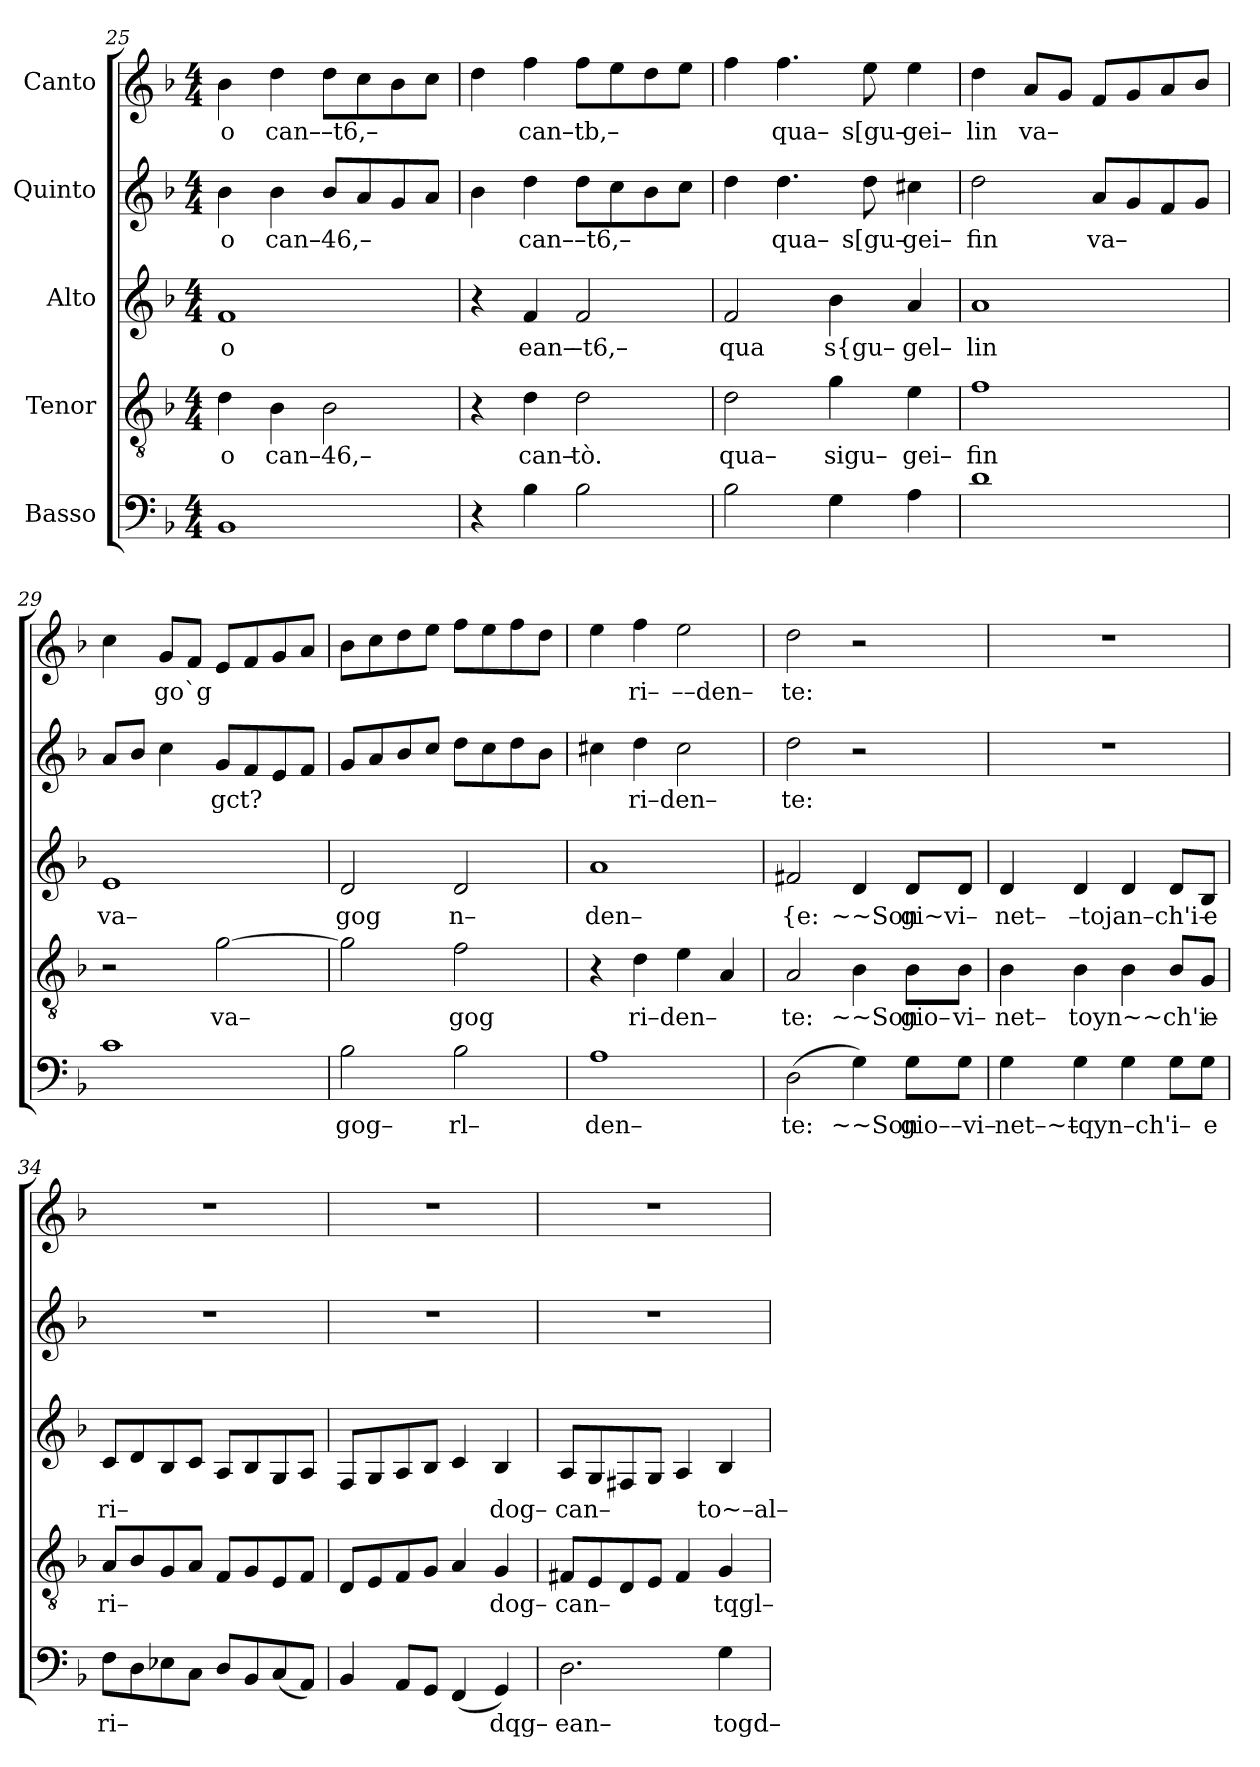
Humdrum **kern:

**kern	**text	**kern	**text	**kern	**text	**kern	**text	**kern	**text
*part5	*part5	*part4	*part4	*part3	*part3	*part2	*part2	*part1	*part1
*staff5	*staff5	*staff4	*staff4	*staff3	*staff3	*staff2	*staff2	*staff1	*staff1
*I"Basso	*	*I"Tenor	*	*I"Alto	*	*I"Quinto	*	*I"Canto	*
*clefF4	*	*clefGv2	*	*clefG2	*	*clefG2	*	*clefG2	*
*k[b-]	*	*k[b-]	*	*k[b-]	*	*k[b-]	*	*k[b-]	*
*F:	*	*F:	*	*F:	*	*F:	*	*F:	*
*M4/4	*	*M4/4	*	*M4/4	*	*M4/4	*	*M4/4	*
=25	=25	=25	=25	=25	=25	=25	=25	=25	=25
!	!	!	!LO:LY:b	!	!LO:LY:b	!	!LO:LY:b	!	!LO:LY:b
1BB-	.	4d\	o	1f	o	4b-\	o	4b-\	o
!	!	!	!LO:LY:b	!	!	!	!LO:LY:b	!	!LO:LY:b
.	.	4B-\	can–46,–	.	.	4b-\	can–46,–	4dd\	can––t6,–
.	.	2B-\	.	.	.	8b-/L	.	8dd\L	.
.	.	.	.	.	.	8a/	.	8cc\	.
.	.	.	.	.	.	8g/	.	8b-\	.
.	.	.	.	.	.	8a/J	.	8cc\J	.
=26	=26	=26	=26	=26	=26	=26	=26	=26	=26
4r	.	4r	.	4r	.	4b-\	.	4dd\	.
!	!	!	!LO:LY:b	!	!LO:LY:b	!	!LO:LY:b	!	!LO:LY:b
4B-\	.	4d\	can–	4f/	ean–	4dd\	can––t6,–	4ff\	can–tb,–
!	!	!	!LO:LY:b	!	!LO:LY:b	!	!	!	!
2B-\	.	2d\	tò.	2f/	–t6,–	8dd\L	.	8ff\L	.
.	.	.	.	.	.	8cc\	.	8ee\	.
.	.	.	.	.	.	8b-\	.	8dd\	.
.	.	.	.	.	.	8cc\J	.	8ee\J	.
=27	=27	=27	=27	=27	=27	=27	=27	=27	=27
!	!	!	!LO:LY:b	!	!LO:LY:b	!	!	!	!
2B-\	.	2d\	qua–	2f/	qua	4dd\	.	4ff\	.
!	!	!	!	!	!	!	!LO:LY:b	!	!LO:LY:b
.	.	.	.	.	.	4.dd\	qua–	4.ff\	qua–
!	!	!	!LO:LY:b	!	!LO:LY:b	!	!	!	!
4G\	.	4g\	sigu–	4b-\	s{gu–	.	.	.	.
!	!	!	!	!	!	!	!LO:LY:b	!	!LO:LY:b
.	.	.	.	.	.	8dd\	s[gu–	8ee\	s[gu–
!	!	!	!LO:LY:b	!	!LO:LY:b	!	!LO:LY:b	!	!LO:LY:b
4A\	.	4e\	gei–	4a/	gel–	4cc#X\	gei–	4ee\	gei–
=28	=28	=28	=28	=28	=28	=28	=28	=28	=28
!	!	!	!LO:LY:b	!	!LO:LY:b	!	!LO:LY:b	!	!LO:LY:b
1d	.	1f	fin	1a	lin	2dd\	fin	4dd\	lin
!	!	!	!	!	!	!	!	!	!LO:LY:b
.	.	.	.	.	.	.	.	8a/L	va–
.	.	.	.	.	.	.	.	8g/J	.
!	!	!	!	!	!	!	!LO:LY:b	!	!
.	.	.	.	.	.	8a/L	va–	8f/L	.
.	.	.	.	.	.	8g/	.	8g/	.
.	.	.	.	.	.	8f/	.	8a/	.
.	.	.	.	.	.	8g/J	.	8b-/J	.
=29	=29	=29	=29	=29	=29	=29	=29	=29	=29
!	!	!	!	!	!LO:LY:b	!	!	!	!
1c	.	2r	.	1e	va–	8a/L	.	4cc\	.
.	.	.	.	.	.	8b-/J	.	.	.
!	!	!	!	!	!	!	!	!	!LO:LY:b
.	.	.	.	.	.	4cc\	.	8g/L	go`g
.	.	.	.	.	.	.	.	8f/J	.
!	!	!	!LO:LY:b	!	!	!	!LO:LY:b	!	!
.	.	[2g\	va–	.	.	8g/L	gct?	8e/L	.
.	.	.	.	.	.	8f/	.	8f/	.
.	.	.	.	.	.	8e/	.	8g/	.
.	.	.	.	.	.	8f/J	.	8a/J	.
=30	=30	=30	=30	=30	=30	=30	=30	=30	=30
!	!LO:LY:b	!	!	!	!LO:LY:b	!	!	!	!
2B-\	gog–	2g\]	.	2d/	gog	8g/L	.	8b-\L	.
.	.	.	.	.	.	8a/	.	8cc\	.
.	.	.	.	.	.	8b-/	.	8dd\	.
.	.	.	.	.	.	8cc/J	.	8ee\J	.
!	!LO:LY:b	!	!LO:LY:b	!	!LO:LY:b	!	!	!	!
2B-\	rl–	2f\	gog	2d/	n–	8dd\L	.	8ff\L	.
.	.	.	.	.	.	8cc\	.	8ee\	.
.	.	.	.	.	.	8dd\	.	8ff\	.
.	.	.	.	.	.	8b-\J	.	8dd\J	.
=31	=31	=31	=31	=31	=31	=31	=31	=31	=31
!	!LO:LY:b	!	!	!	!LO:LY:b	!	!	!	!
1A	den–	4r	.	1a	den–	4cc#X\	.	4ee\	.
!	!	!	!LO:LY:b	!	!	!	!LO:LY:b	!	!LO:LY:b
.	.	4d\	ri–den–	.	.	4dd\	ri–den–	4ff\	ri–
!	!	!	!	!	!	!	!	!	!LO:LY:b
.	.	4e\	.	.	.	2cc#\	.	2ee\	––den–
.	.	4A/	.	.	.	.	.	.	.
=32	=32	=32	=32	=32	=32	=32	=32	=32	=32
!	!LO:LY:b	!	!LO:LY:b	!	!LO:LY:b	!	!LO:LY:b	!	!LO:LY:b
(>2D\	te:	2A/	te:	2f#X/	{e:	2dd\	te:	2dd\	te:
!	!LO:LY:b	!	!LO:LY:b	!	!LO:LY:b	!	!	!	!
4G\)	~~Son	4B-\	~~Son	4d/	~~Son	2r	.	2r	.
!	!LO:LY:b	!	!LO:LY:b	!	!LO:LY:b	!	!	!	!
8G\L	gio––vi–	8B-\L	gio–	8d/L	gi~vi–	.	.	.	.
!	!	!	!LO:LY:b	!	!	!	!	!	!
8G\J	.	8B-\J	vi–	8d/J	.	.	.	.	.
=33	=33	=33	=33	=33	=33	=33	=33	=33	=33
!	!LO:LY:b	!	!LO:LY:b	!	!LO:LY:b	!	!	!	!
4G\	net–~–	4B-\	net–	4d/	net–	1r	.	1r	.
!	!LO:LY:b	!	!LO:LY:b	!	!LO:LY:b	!	!	!	!
4G\	tqyn–ch'i–	4B-\	toyn~~ch'i–	4d/	–tojan–ch'i–	.	.	.	.
4G\	.	4B-\	.	4d/	.	.	.	.	.
8G\L	.	8B-/L	.	8d/L	.	.	.	.	.
!	!LO:LY:b	!	!LO:LY:b	!	!LO:LY:b	!	!	!	!
8G\J	e	8G/J	e	8B-/J	e	.	.	.	.
=34	=34	=34	=34	=34	=34	=34	=34	=34	=34
!	!LO:LY:b	!	!LO:LY:b	!	!LO:LY:b	!	!	!	!
8F\L	ri–	8A/L	ri–	8c/L	ri–	1r	.	1r	.
8D\	.	8B-/	.	8d/	.	.	.	.	.
8E-X\	.	8G/	.	8B-/	.	.	.	.	.
8C\J	.	8A/J	.	8c/J	.	.	.	.	.
8D/L	.	8F/L	.	8A/L	.	.	.	.	.
8BB-/	.	8G/	.	8B-/	.	.	.	.	.
(<8C/	.	8E/	.	8G/	.	.	.	.	.
8AA/J)	.	8F/J	.	8A/J	.	.	.	.	.
=35	=35	=35	=35	=35	=35	=35	=35	=35	=35
4BB-/	.	8D/L	.	8F/L	.	1r	.	1r	.
.	.	8E/	.	8G/	.	.	.	.	.
8AA/L	.	8F/	.	8A/	.	.	.	.	.
8GG/J	.	8G/J	.	8B-/J	.	.	.	.	.
(<4FF/	.	4A/	.	4c/	.	.	.	.	.
!	!LO:LY:b	!	!LO:LY:b	!	!LO:LY:b	!	!	!	!
4GG/)	dqg–	4G/	dog–	4B-/	dog–	.	.	.	.
=36	=36	=36	=36	=36	=36	=36	=36	=36	=36
!	!LO:LY:b	!	!LO:LY:b	!	!LO:LY:b	!	!	!	!
2.D\	ean–	8F#X/L	can–	8A/L	can–	1r	.	1r	.
.	.	8E/	.	8G/	.	.	.	.	.
.	.	8D/	.	8F#X/	.	.	.	.	.
.	.	8E/J	.	8G/J	.	.	.	.	.
.	.	4F#/	.	4A/	.	.	.	.	.
!	!LO:LY:b	!	!LO:LY:b	!	!LO:LY:b	!	!	!	!
4G\	togd–	4G/	tqgl–	4B-/	to~–al–	.	.	.	.
=	=	=	=	=	=	=	=	=	=
*-	*-	*-	*-	*-	*-	*-	*-	*-	*-
